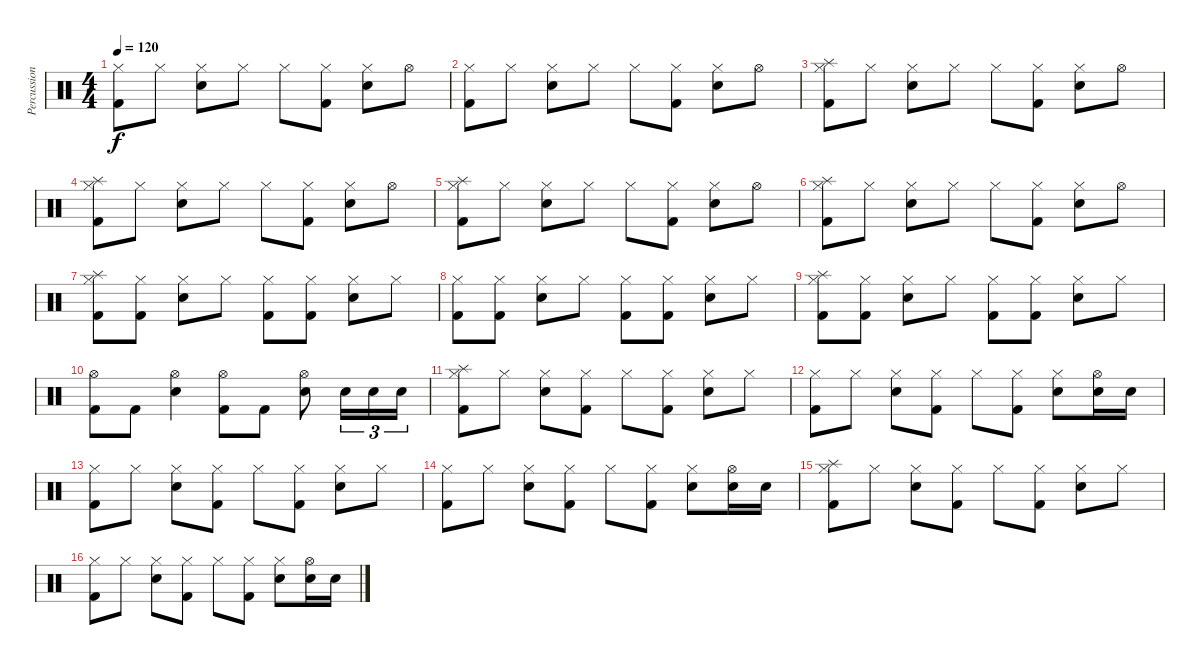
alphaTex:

\track ("Percussion" "Percussion") {instrument percussion}
\staff {score}
\articulation defaults
\ts (4 4)
\tempo 120
\clef neutral
\ks c
("Kick (hit) 2" "Hi-Hat (closed)").8{dy f} "Hi-Hat (closed)".8 ("Hi-Hat (closed)" "Electric Snare (hit)").8 "Hi-Hat (closed)".8 "Hi-Hat (closed)".8 ("Kick (hit) 2" "Hi-Hat (closed)").8 ("Hi-Hat (closed)" "Electric Snare (hit)").8 "Hi-Hat (open)".8 |
("Kick (hit) 2" "Hi-Hat (closed)").8 "Hi-Hat (closed)".8 ("Hi-Hat (closed)" "Electric Snare (hit)").8 "Hi-Hat (closed)".8 "Hi-Hat (closed)".8 ("Kick (hit) 2" "Hi-Hat (closed)").8 ("Hi-Hat (closed)" "Electric Snare (hit)").8 "Hi-Hat (open)".8 |
("Kick (hit) 2" "Hi-Hat (closed)" "Splash (hit)").8 "Hi-Hat (closed)".8 ("Hi-Hat (closed)" "Electric Snare (hit)").8 "Hi-Hat (closed)".8 "Hi-Hat (closed)".8 ("Kick (hit) 2" "Hi-Hat (closed)").8 ("Hi-Hat (closed)" "Electric Snare (hit)").8 "Hi-Hat (open)".8 |
("Kick (hit) 2" "Hi-Hat (closed)" "Splash (hit)").8 "Hi-Hat (closed)".8 ("Hi-Hat (closed)" "Electric Snare (hit)").8 "Hi-Hat (closed)".8 "Hi-Hat (closed)".8 ("Kick (hit) 2" "Hi-Hat (closed)").8 ("Hi-Hat (closed)" "Electric Snare (hit)").8 "Hi-Hat (open)".8 |
("Kick (hit) 2" "Hi-Hat (closed)" "Splash (hit)").8 "Hi-Hat (closed)".8 ("Hi-Hat (closed)" "Electric Snare (hit)").8 "Hi-Hat (closed)".8 "Hi-Hat (closed)".8 ("Kick (hit) 2" "Hi-Hat (closed)").8 ("Hi-Hat (closed)" "Electric Snare (hit)").8 "Hi-Hat (open)".8 |
("Kick (hit) 2" "Hi-Hat (closed)" "Splash (hit)").8 "Hi-Hat (closed)".8 ("Hi-Hat (closed)" "Electric Snare (hit)").8 "Hi-Hat (closed)".8 "Hi-Hat (closed)".8 ("Kick (hit) 2" "Hi-Hat (closed)").8 ("Hi-Hat (closed)" "Electric Snare (hit)").8 "Hi-Hat (open)".8 |
("Kick (hit) 2" "Hi-Hat (closed)" "Splash (hit)").8 ("Kick (hit) 2" "Hi-Hat (closed)").8 ("Hi-Hat (closed)" "Electric Snare (hit)").8 "Hi-Hat (closed)".8 ("Kick (hit) 2" "Hi-Hat (closed)").8 ("Kick (hit) 2" "Hi-Hat (closed)").8 ("Hi-Hat (closed)" "Electric Snare (hit)").8 "Hi-Hat (closed)".8 |
("Kick (hit) 2" "Hi-Hat (closed)").8 ("Kick (hit) 2" "Hi-Hat (closed)").8 ("Hi-Hat (closed)" "Electric Snare (hit)").8 "Hi-Hat (closed)".8 ("Kick (hit) 2" "Hi-Hat (closed)").8 ("Kick (hit) 2" "Hi-Hat (closed)").8 ("Hi-Hat (closed)" "Electric Snare (hit)").8 "Hi-Hat (closed)".8 |
("Kick (hit) 2" "Hi-Hat (closed)" "Splash (hit)").8 ("Kick (hit) 2" "Hi-Hat (closed)").8 ("Hi-Hat (closed)" "Electric Snare (hit)").8 "Hi-Hat (closed)".8 ("Kick (hit) 2" "Hi-Hat (closed)").8 ("Kick (hit) 2" "Hi-Hat (closed)").8 ("Hi-Hat (closed)" "Electric Snare (hit)").8 "Hi-Hat (closed)".8 |
("Kick (hit) 2" "Hi-Hat (open)").8 "Kick (hit) 2".8 ("Hi-Hat (open)" "Electric Snare (hit)").4 ("Kick (hit) 2" "Hi-Hat (open)").8 "Kick (hit) 2".8 ("Hi-Hat (open)" "Electric Snare (hit)").8 "Electric Snare (hit)".16{tu (3 2)} "Electric Snare (hit)".16{tu (3 2)} "Electric Snare (hit)".16{tu (3 2)} |
("Kick (hit) 2" "Hi-Hat (closed)" "Splash (hit)").8 "Hi-Hat (closed)".8 ("Hi-Hat (closed)" "Electric Snare (hit)").8 ("Kick (hit) 2" "Hi-Hat (closed)").8 "Hi-Hat (closed)".8 ("Kick (hit) 2" "Hi-Hat (closed)").8 ("Hi-Hat (closed)" "Electric Snare (hit)").8 "Hi-Hat (closed)".8 |
("Kick (hit) 2" "Hi-Hat (closed)").8 "Hi-Hat (closed)".8 ("Hi-Hat (closed)" "Electric Snare (hit)").8 ("Kick (hit) 2" "Hi-Hat (closed)").8 "Hi-Hat (closed)".8 ("Kick (hit) 2" "Hi-Hat (closed)").8 ("Hi-Hat (closed)" "Electric Snare (hit)").8 ("Hi-Hat (open)" "Electric Snare (hit)").16 "Electric Snare (hit)".16 |
("Kick (hit) 2" "Hi-Hat (closed)").8 "Hi-Hat (closed)".8 ("Hi-Hat (closed)" "Electric Snare (hit)").8 ("Kick (hit) 2" "Hi-Hat (closed)").8 "Hi-Hat (closed)".8 ("Kick (hit) 2" "Hi-Hat (closed)").8 ("Hi-Hat (closed)" "Electric Snare (hit)").8 "Hi-Hat (closed)".8 |
("Kick (hit) 2" "Hi-Hat (closed)").8 "Hi-Hat (closed)".8 ("Hi-Hat (closed)" "Electric Snare (hit)").8 ("Kick (hit) 2" "Hi-Hat (closed)").8 "Hi-Hat (closed)".8 ("Kick (hit) 2" "Hi-Hat (closed)").8 ("Hi-Hat (closed)" "Electric Snare (hit)").8 ("Hi-Hat (open)" "Electric Snare (hit)").16 "Electric Snare (hit)".16 |
("Kick (hit) 2" "Hi-Hat (closed)" "Splash (hit)").8 "Hi-Hat (closed)".8 ("Hi-Hat (closed)" "Electric Snare (hit)").8 ("Kick (hit) 2" "Hi-Hat (closed)").8 "Hi-Hat (closed)".8 ("Kick (hit) 2" "Hi-Hat (closed)").8 ("Hi-Hat (closed)" "Electric Snare (hit)").8 "Hi-Hat (closed)".8 |
("Kick (hit) 2" "Hi-Hat (closed)").8 "Hi-Hat (closed)".8 ("Hi-Hat (closed)" "Electric Snare (hit)").8 ("Kick (hit) 2" "Hi-Hat (closed)").8 "Hi-Hat (closed)".8 ("Kick (hit) 2" "Hi-Hat (closed)").8 ("Hi-Hat (closed)" "Electric Snare (hit)").8 ("Hi-Hat (open)" "Electric Snare (hit)").16 "Electric Snare (hit)".16
